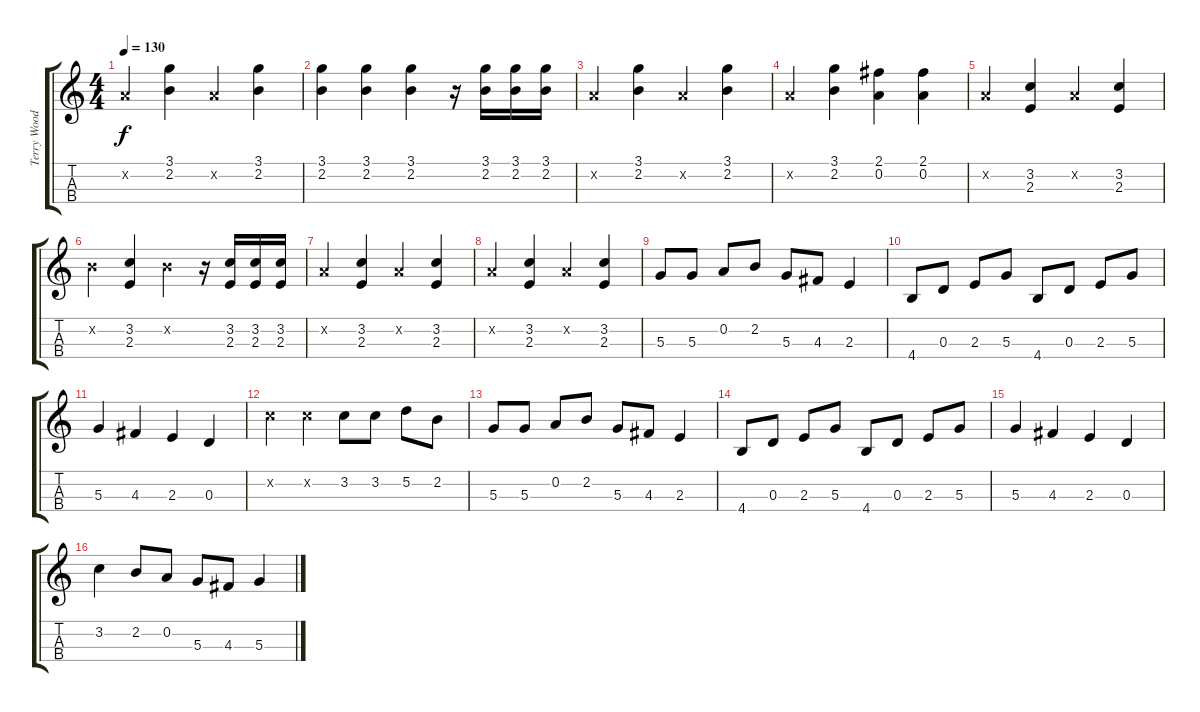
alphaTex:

\track ("Terry Woods - mandoline" "Terry Wood") {instrument acousticguitarsteel}
\staff {score tabs}
\tuning (E4 A3 D3 G2) {hide}
\ts (4 4)
\tempo 130
\clef g2
\ks c
0.2{x}.4{dy f} (3.1 2.2).4 0.2{x}.4 (3.1 2.2).4 |
(3.1 2.2).4 (3.1 2.2).4 (3.1 2.2).4 r.16 (3.1 2.2).16 (3.1 2.2).16 (3.1 2.2).16 |
0.2{x}.4 (3.1 2.2).4 0.2{x}.4 (3.1 2.2).4 |
0.2{x}.4 (3.1 2.2).4 (2.1 0.2).4 (2.1 0.2).4 |
0.2{x}.4 (3.2 2.3).4 0.2{x}.4 (3.2 2.3).4 |
2.2{x}.4 (3.2 2.3).4 2.2{x}.4 r.16 (3.2 2.3).16 (3.2 2.3).16 (3.2 2.3).16 |
0.2{x}.4 (3.2 2.3).4 0.2{x}.4 (3.2 2.3).4 |
0.2{x}.4 (3.2 2.3).4 0.2{x}.4 (3.2 2.3).4 |
5.3.8 5.3.8 0.2.8 2.2.8 5.3.8 4.3.8 2.3.4 |
4.4.8 0.3.8 2.3.8 5.3.8 4.4.8 0.3.8 2.3.8 5.3.8 |
5.3.4 4.3.4 2.3.4 0.3.4 |
3.2{x}.4 3.2{x}.4 3.2.8 3.2.8 5.2.8 2.2.8 |
5.3.8 5.3.8 0.2.8 2.2.8 5.3.8 4.3.8 2.3.4 |
4.4.8 0.3.8 2.3.8 5.3.8 4.4.8 0.3.8 2.3.8 5.3.8 |
5.3.4 4.3.4 2.3.4 0.3.4 |
3.2.4 2.2.8 0.2.8 5.3.8 4.3.8 5.3.4
